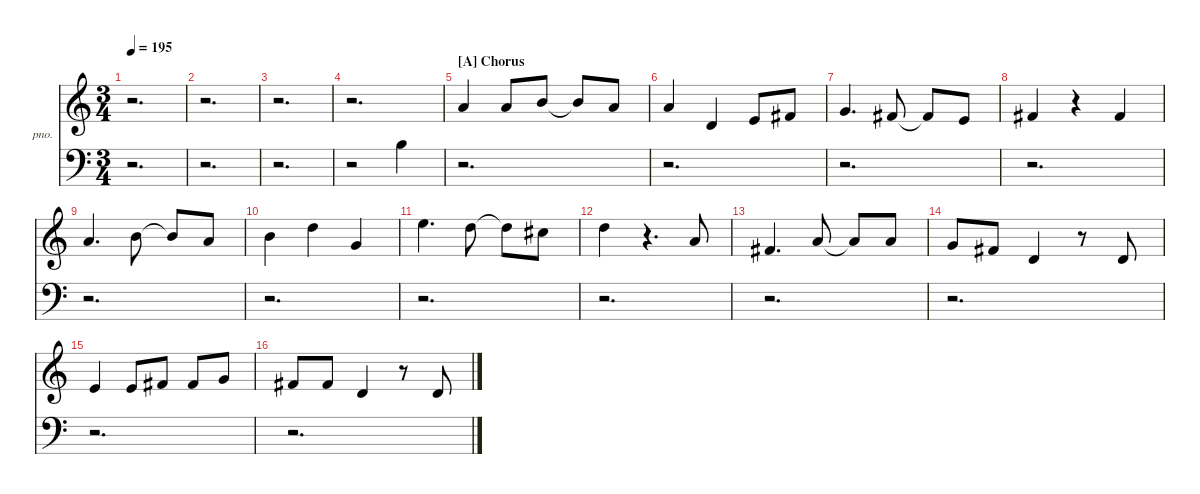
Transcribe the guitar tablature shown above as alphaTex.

\hideDynamics
\bracketExtendMode nobrackets
\firstSystemTrackNameOrientation horizontal
\track ("Chorus" "pno.") {instrument acousticgrandpiano}
\staff {score}
\tuning (E4 B3 G3 D3 A2 E2)
\ts (3 4)
\tempo 195
\clef g2
\ks aminor
r.2{d dy ff} |
r.2{d} |
r.2{d} |
r.2{d} |
\section ("A" "Chorus")
5.1.4 5.1.8 7.1.8 7.1{t}.8 5.1.8 |
5.1.4 3.2.4 0.1.8 2.1{acc #}.8 |
3.1.4{d} 2.1{acc #}.8 2.1{t acc #}.8 0.1.8 |
2.1{acc #}.4 r.4 2.1{acc #}.4 |
5.1.4{d} 7.1.8 7.1{t}.8 5.1.8 |
7.1.4 10.1.4 8.2.4 |
12.1.4{d} 10.1.8 10.1{t}.8 9.1{acc #}.8 |
10.1.4 r.4{d} 5.1.8 |
2.1{acc #}.4{d} 5.1.8 5.1{t}.8 5.1.8 |
3.1.8 2.1{acc #}.8 3.2.4 r.8 3.2.8 |
0.1.4 0.1.8 2.1{acc #}.8 2.1{acc #}.8 3.1.8 |
2.1{acc #}.8 2.1{acc #}.8 3.2.4 r.8 3.2.8
\staff {score}
\tuning (G2 D2 A1 E1 B0)
\clef f4
\ottava regular
\simile none
\ks aminor
r.2{d dy ff} |
r.2{d} |
r.2{d} |
r.2 16.1.4 |
r.2{d} |
r.2{d} |
r.2{d} |
r.2{d} |
r.2{d} |
r.2{d} |
r.2{d} |
r.2{d} |
r.2{d} |
r.2{d} |
r.2{d} |
r.2{d}
